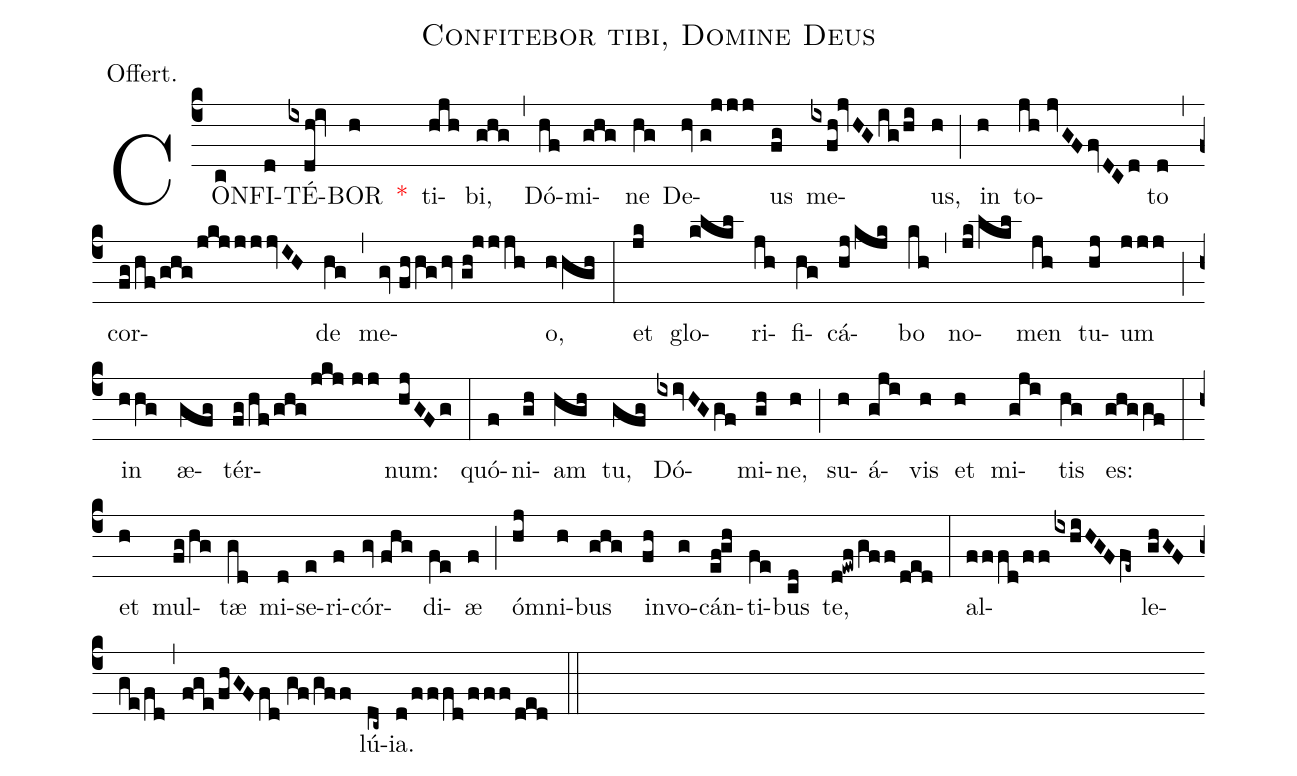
name:Confitebor tibi, Domine Deus;
annotation:Offert.;
mode:I.;
office-part:Offertory;
%%
(c4) CON(c)FI(d)TÉ(ixdh!iv)BOR(h) <v>\red{*}</v>() ti(hjh)bi,(ghg) (,) Dó(hf)mi(ghg)ne(hg) De(hv//g!jjj)us(fg) me(ixfh!jvHGig/hi)us,(h) (;) in(h) to(jh//jvGFfvDCd)to(d) (,) cor(fg/hf/ghg/jkjjjjvIH)de(hg) (,) me(gv//fhhghv//gh!jjjh)o,(hhgh) (:) et(jk) glo(klkl)ri(jh)fi(hg)cá(hj/kjk)bo(kh) (,) no(jk/lkl)men(jh) tu(hj)um(jjj) (;) in(hhg) æ(gfg)tér(fg/hf/ghg/jkj//jj)num:(hjGFg) (:) quó(f)ni(gh)am(hgh) tu,(gfg) Dó(ixivHGgf)mi(gh)ne,(h) (;) su(h)á(gji)vis(h) et(h) mi(gji)tis(hg) es:(ghggf) (:) et(h) mul(fg/hg)tæ(gd) mi(d)se(e)ri(f)cór(gv//fhg)di(fe)æ(f) (;) ó(hj)mni(h)bus(ghg) in(fh)vo(g)cán(ef!gh)ti(fe)bus(cd) te,(d!ewf/gff/ded) (:) al(fffd/ffixhiHGFfe~)le(ghGFge/fd,fge/fhGFfd//gf/gff)lú(dc~)ia.(d/fffd/fff/ded) (::)
